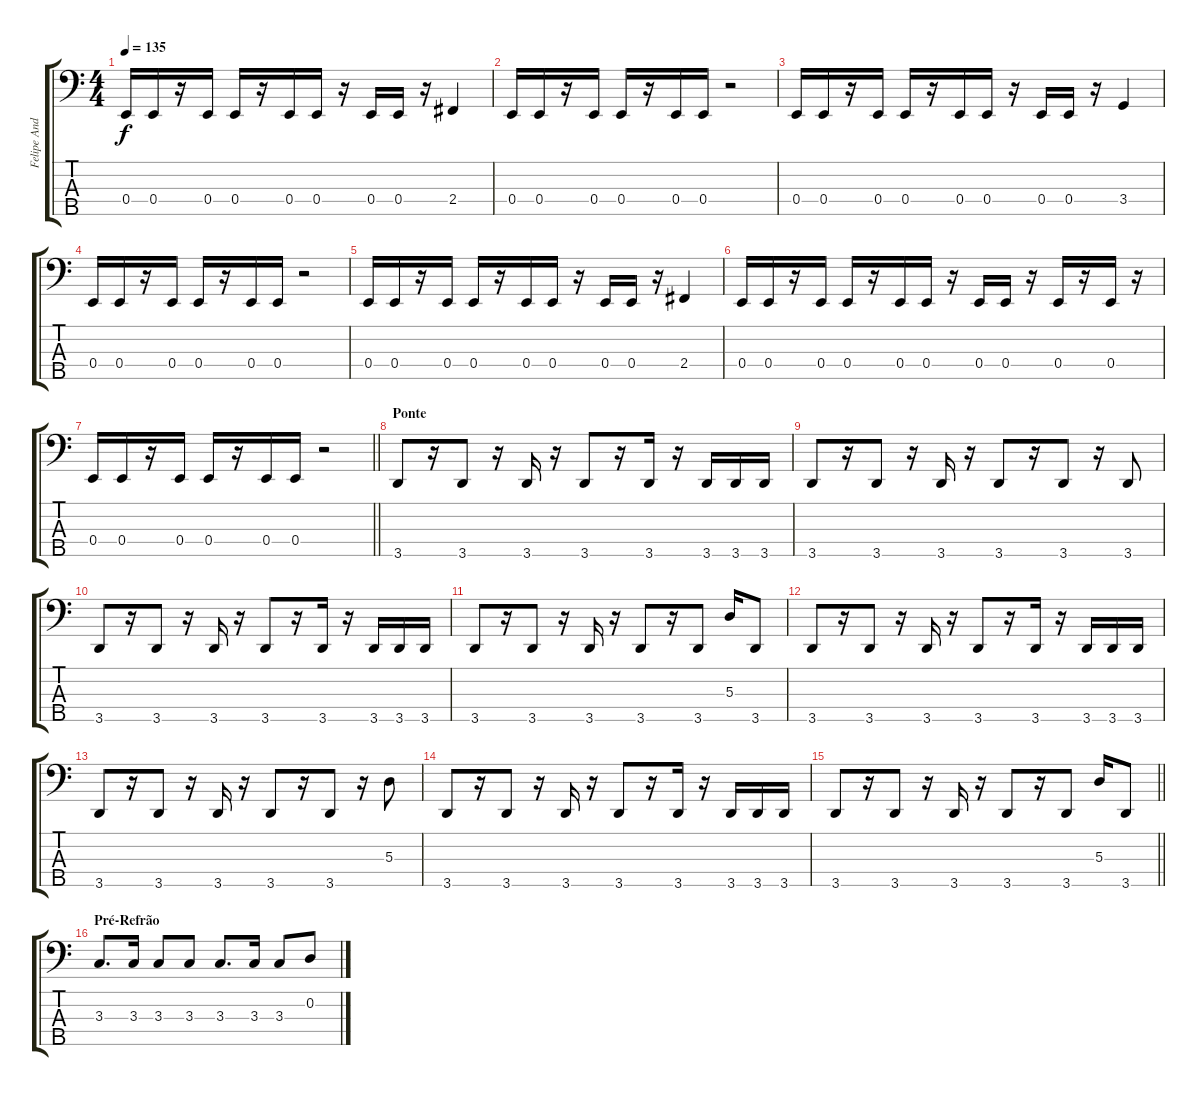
\track ("Felipe Andreoli" "Felipe And") {instrument electricbassfinger}
\staff {score tabs}
\tuning (G2 D2 A1 E1 B0) {hide}
\ts (4 4)
\tempo 135
\clef f4
\ks c
0.4.16{dy f} 0.4.16 r.16 0.4.16 0.4.16 r.16 0.4.16 0.4.16 r.16 0.4.16 0.4.16 r.16 2.4.4 |
0.4.16 0.4.16 r.16 0.4.16 0.4.16 r.16 0.4.16 0.4.16 r.2 |
0.4.16 0.4.16 r.16 0.4.16 0.4.16 r.16 0.4.16 0.4.16 r.16 0.4.16 0.4.16 r.16 3.4.4 |
0.4.16 0.4.16 r.16 0.4.16 0.4.16 r.16 0.4.16 0.4.16 r.2 |
0.4.16 0.4.16 r.16 0.4.16 0.4.16 r.16 0.4.16 0.4.16 r.16 0.4.16 0.4.16 r.16 2.4.4 |
0.4.16 0.4.16 r.16 0.4.16 0.4.16 r.16 0.4.16 0.4.16 r.16 0.4.16 0.4.16 r.16 0.4.16 r.16 0.4.16 r.16 |
\barLineRight lightlight
0.4.16 0.4.16 r.16 0.4.16 0.4.16 r.16 0.4.16 0.4.16 r.2 |
\section ("" "Ponte")
3.5.8 r.16 3.5.8 r.16 3.5.16 r.16 3.5.8 r.16 3.5.16 r.16 3.5.16 3.5.16 3.5.16 |
3.5.8 r.16 3.5.8 r.16 3.5.16 r.16 3.5.8 r.16 3.5.8 r.16 3.5.8 |
3.5.8 r.16 3.5.8 r.16 3.5.16 r.16 3.5.8 r.16 3.5.16 r.16 3.5.16 3.5.16 3.5.16 |
3.5.8 r.16 3.5.8 r.16 3.5.16 r.16 3.5.8 r.16 3.5.8 5.3.16 3.5.8 |
3.5.8 r.16 3.5.8 r.16 3.5.16 r.16 3.5.8 r.16 3.5.16 r.16 3.5.16 3.5.16 3.5.16 |
3.5.8 r.16 3.5.8 r.16 3.5.16 r.16 3.5.8 r.16 3.5.8 r.16 5.3.8 |
3.5.8 r.16 3.5.8 r.16 3.5.16 r.16 3.5.8 r.16 3.5.16 r.16 3.5.16 3.5.16 3.5.16 |
\barLineRight lightlight
3.5.8 r.16 3.5.8 r.16 3.5.16 r.16 3.5.8 r.16 3.5.8 5.3.16 3.5.8 |
\section ("" "Pré-Refrão")
3.3.8{d} 3.3.16 3.3.8 3.3.8 3.3.8{d} 3.3.16 3.3.8 0.2.8
